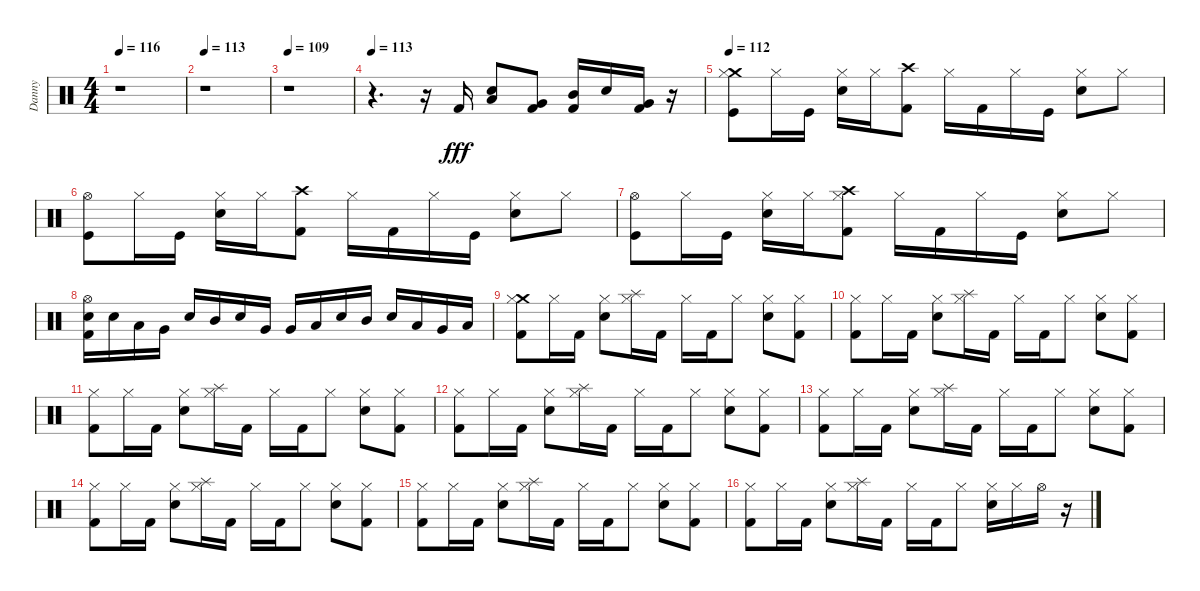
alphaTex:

\track ("Danny" "Danny") {instrument percussion}
\staff {score}
\articulation defaults
\ts (4 4)
\tempo 116
\clef neutral
\ks c
r.1{dy fff} |
\tempo 113
r.1 |
\tempo 109
r.1 |
\tempo 113
r.4{d} r.16 "Kick (hit) 2".16 ("Low Tom (hit)" "Snare (hit) 2").8 ("Very Low Tom (hit)" "Kick (hit) 2").8 ("Mid Tom (hit)" "Kick (hit) 2").16 "Snare (hit) 2".16 ("Very Low Tom (hit)" "Kick (hit) 2").16 r.16 |
\tempo 112
("Crash medium (hit)" "Hi-Hat (closed)" "Kick (hit)").8 "Hi-Hat (closed)".16 "Kick (hit)".16 ("Hi-Hat (closed)" "Snare (hit) 2").16 "Hi-Hat (closed)".16 ("Kick (hit) 2" "Crash high (hit)").8 "Hi-Hat (closed)".16 "Kick (hit) 2".16 "Hi-Hat (closed)".16 "Kick (hit)".16 ("Snare (hit) 2" "Hi-Hat (closed)").8 "Hi-Hat (closed)".8 |
("Hi-Hat (open)" "Kick (hit)").8 "Hi-Hat (closed)".16 "Kick (hit)".16 ("Hi-Hat (closed)" "Snare (hit) 2").16 "Hi-Hat (closed)".16 ("Kick (hit) 2" "Crash high (hit)").8 "Hi-Hat (closed)".16 "Kick (hit) 2".16 "Hi-Hat (closed)".16 "Kick (hit)".16 ("Snare (hit) 2" "Hi-Hat (closed)").8 "Hi-Hat (closed)".8 |
("Hi-Hat (open)" "Kick (hit)").8 "Hi-Hat (closed)".16 "Kick (hit)".16 ("Hi-Hat (closed)" "Snare (hit) 2").16 "Hi-Hat (closed)".16 ("Crash high (hit)" "Hi-Hat (closed)" "Kick (hit) 2").8 "Hi-Hat (closed)".16 "Kick (hit) 2".16 "Hi-Hat (closed)".16 "Kick (hit)".16 ("Snare (hit) 2" "Hi-Hat (closed)").8 "Hi-Hat (closed)".8 |
("Kick (hit) 2" "Hi-Hat (open)" "Snare (hit) 2").16 "Snare (hit) 2".16 "Low Tom (hit)".16 "Very Low Tom (hit)".16 "Snare (hit) 2".16 "Mid Tom (hit)".16 "Snare (hit) 2".16 "Very Low Tom (hit)".16 "Very Low Tom (hit)".16 "Low Floor Tom (hit)".16 "Snare (hit) 2".16 "Mid Tom (hit)".16 "Snare (hit) 2".16 "Low Tom (hit)".16 "Very Low Tom (hit)".16 "Low Floor Tom (hit)".16 |
("Crash medium (hit)" "Kick (hit) 2" "Hi-Hat (closed)").8 "Hi-Hat (closed)".16 "Kick (hit) 2".16 ("Snare (hit) 2" "Hi-Hat (closed)").8 ("Splash (hit)" "Hi-Hat (closed)").16 "Kick (hit) 2".16 "Hi-Hat (closed)".16 "Kick (hit) 2".16 "Hi-Hat (closed)".8 ("Snare (hit) 2" "Hi-Hat (closed)").8 ("Kick (hit) 2" "Hi-Hat (closed)").8 |
("Kick (hit) 2" "Hi-Hat (closed)").8 "Hi-Hat (closed)".16 "Kick (hit) 2".16 ("Snare (hit) 2" "Hi-Hat (closed)").8 ("Splash (hit)" "Hi-Hat (closed)").16 "Kick (hit) 2".16 "Hi-Hat (closed)".16 "Kick (hit) 2".16 "Hi-Hat (closed)".8 ("Snare (hit) 2" "Hi-Hat (closed)").8 ("Kick (hit) 2" "Hi-Hat (closed)").8 |
("Kick (hit) 2" "Hi-Hat (closed)").8 "Hi-Hat (closed)".16 "Kick (hit) 2".16 ("Snare (hit) 2" "Hi-Hat (closed)").8 ("Splash (hit)" "Hi-Hat (closed)").16 "Kick (hit) 2".16 "Hi-Hat (closed)".16 "Kick (hit) 2".16 "Hi-Hat (closed)".8 ("Snare (hit) 2" "Hi-Hat (closed)").8 ("Kick (hit) 2" "Hi-Hat (closed)").8 |
("Kick (hit) 2" "Hi-Hat (closed)").8 "Hi-Hat (closed)".16 "Kick (hit) 2".16 ("Snare (hit) 2" "Hi-Hat (closed)").8 ("Splash (hit)" "Hi-Hat (closed)").16 "Kick (hit) 2".16 "Hi-Hat (closed)".16 "Kick (hit) 2".16 "Hi-Hat (closed)".8 ("Snare (hit) 2" "Hi-Hat (closed)").8 ("Kick (hit) 2" "Hi-Hat (closed)").8 |
("Kick (hit) 2" "Hi-Hat (closed)").8 "Hi-Hat (closed)".16 "Kick (hit) 2".16 ("Snare (hit) 2" "Hi-Hat (closed)").8 ("Splash (hit)" "Hi-Hat (closed)").16 "Kick (hit) 2".16 "Hi-Hat (closed)".16 "Kick (hit) 2".16 "Hi-Hat (closed)".8 ("Snare (hit) 2" "Hi-Hat (closed)").8 ("Kick (hit) 2" "Hi-Hat (closed)").8 |
("Kick (hit) 2" "Hi-Hat (closed)").8 "Hi-Hat (closed)".16 "Kick (hit) 2".16 ("Snare (hit) 2" "Hi-Hat (closed)").8 ("Splash (hit)" "Hi-Hat (closed)").16 "Kick (hit) 2".16 "Hi-Hat (closed)".16 "Kick (hit) 2".16 "Hi-Hat (closed)".8 ("Snare (hit) 2" "Hi-Hat (closed)").8 ("Kick (hit) 2" "Hi-Hat (closed)").8 |
("Kick (hit) 2" "Hi-Hat (closed)").8 "Hi-Hat (closed)".16 "Kick (hit) 2".16 ("Snare (hit) 2" "Hi-Hat (closed)").8 ("Splash (hit)" "Hi-Hat (closed)").16 "Kick (hit) 2".16 "Hi-Hat (closed)".16 "Kick (hit) 2".16 "Hi-Hat (closed)".8 ("Snare (hit) 2" "Hi-Hat (closed)").8 ("Kick (hit) 2" "Hi-Hat (closed)").8 |
("Kick (hit) 2" "Hi-Hat (closed)").8 "Hi-Hat (closed)".16 "Kick (hit) 2".16 ("Snare (hit) 2" "Hi-Hat (closed)").8 ("Splash (hit)" "Hi-Hat (closed)").16 "Kick (hit) 2".16 "Hi-Hat (closed)".16 "Kick (hit) 2".16 "Hi-Hat (closed)".8 ("Snare (hit) 2" "Hi-Hat (closed)").16 "Hi-Hat (closed)".16 "Hi-Hat (open)".16 r.16
